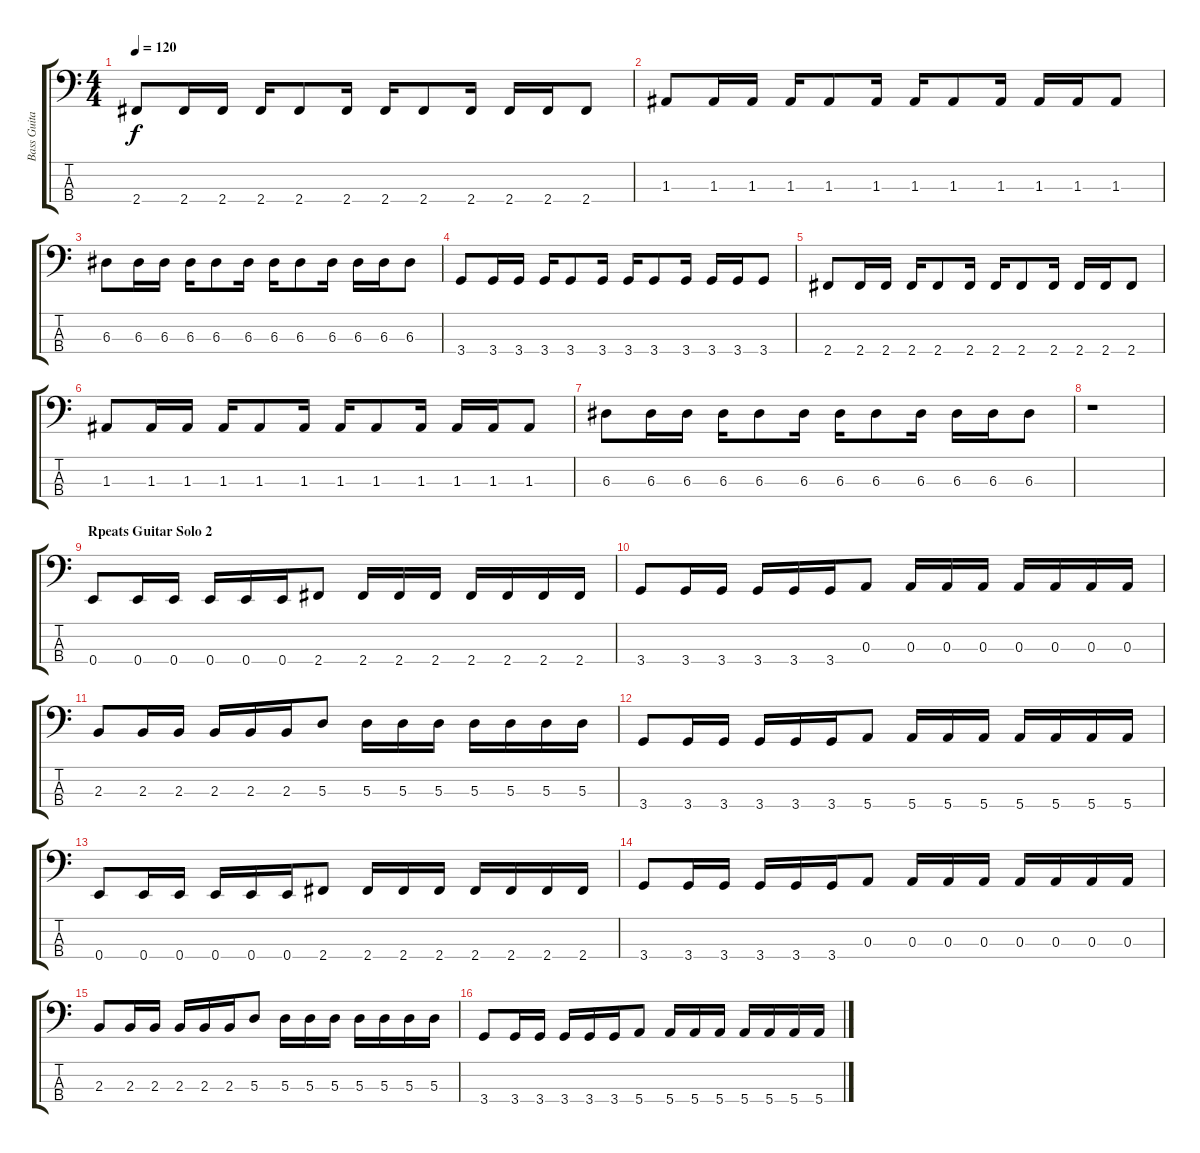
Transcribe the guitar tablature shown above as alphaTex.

\track ("Bass Guitar" "Bass Guita") {instrument electricbasspick}
\staff {score tabs}
\tuning (G2 D2 A1 E1) {hide}
\ts (4 4)
\tempo 120
\clef f4
\ks c
2.4.8{dy f} 2.4.16 2.4.16 2.4.16 2.4.8 2.4.16 2.4.16 2.4.8 2.4.16 2.4.16 2.4.16 2.4.8 |
1.3.8 1.3.16 1.3.16 1.3.16 1.3.8 1.3.16 1.3.16 1.3.8 1.3.16 1.3.16 1.3.16 1.3.8 |
6.3.8 6.3.16 6.3.16 6.3.16 6.3.8 6.3.16 6.3.16 6.3.8 6.3.16 6.3.16 6.3.16 6.3.8 |
3.4.8 3.4.16 3.4.16 3.4.16 3.4.8 3.4.16 3.4.16 3.4.8 3.4.16 3.4.16 3.4.16 3.4.8 |
2.4.8 2.4.16 2.4.16 2.4.16 2.4.8 2.4.16 2.4.16 2.4.8 2.4.16 2.4.16 2.4.16 2.4.8 |
1.3.8 1.3.16 1.3.16 1.3.16 1.3.8 1.3.16 1.3.16 1.3.8 1.3.16 1.3.16 1.3.16 1.3.8 |
6.3.8 6.3.16 6.3.16 6.3.16 6.3.8 6.3.16 6.3.16 6.3.8 6.3.16 6.3.16 6.3.16 6.3.8 |
r.1 |
\section ("" "Rpeats Guitar Solo 2")
0.4.8 0.4.16 0.4.16 0.4.16 0.4.16 0.4.16 2.4.8 2.4.16 2.4.16 2.4.16 2.4.16 2.4.16 2.4.16 2.4.16 |
3.4.8 3.4.16 3.4.16 3.4.16 3.4.16 3.4.16 0.3.8 0.3.16 0.3.16 0.3.16 0.3.16 0.3.16 0.3.16 0.3.16 |
2.3.8 2.3.16 2.3.16 2.3.16 2.3.16 2.3.16 5.3.8 5.3.16 5.3.16 5.3.16 5.3.16 5.3.16 5.3.16 5.3.16 |
3.4.8 3.4.16 3.4.16 3.4.16 3.4.16 3.4.16 5.4.8 5.4.16 5.4.16 5.4.16 5.4.16 5.4.16 5.4.16 5.4.16 |
0.4.8 0.4.16 0.4.16 0.4.16 0.4.16 0.4.16 2.4.8 2.4.16 2.4.16 2.4.16 2.4.16 2.4.16 2.4.16 2.4.16 |
3.4.8 3.4.16 3.4.16 3.4.16 3.4.16 3.4.16 0.3.8 0.3.16 0.3.16 0.3.16 0.3.16 0.3.16 0.3.16 0.3.16 |
2.3.8 2.3.16 2.3.16 2.3.16 2.3.16 2.3.16 5.3.8 5.3.16 5.3.16 5.3.16 5.3.16 5.3.16 5.3.16 5.3.16 |
3.4.8 3.4.16 3.4.16 3.4.16 3.4.16 3.4.16 5.4.8 5.4.16 5.4.16 5.4.16 5.4.16 5.4.16 5.4.16 5.4.16
